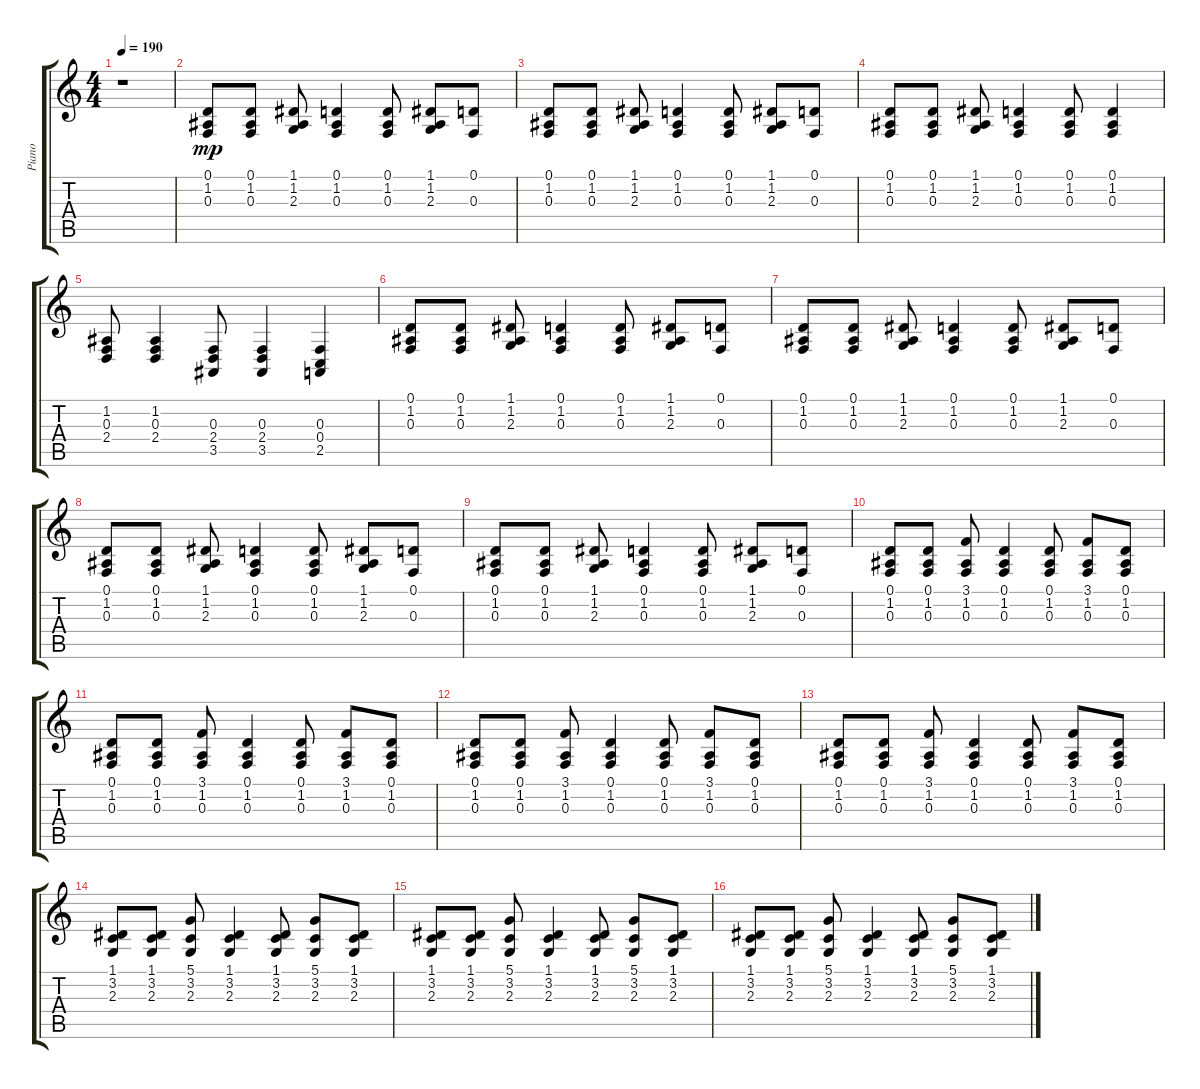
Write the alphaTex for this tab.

\track ("Piano" "Piano") {instrument brightacousticpiano}
\staff {score tabs}
\tuning (D4 A3 F3 C3 G2 D2) {hide}
\ts (4 4)
\tempo 190
\clef g2
\ks c
r.1{dy mp instrument brightacousticpiano} |
(0.1 1.2 0.3).8 (0.1 1.2 0.3).8 (1.1 1.2 2.3).8 (0.1 1.2 0.3).4 (0.1 1.2 0.3).8 (1.1 1.2 2.3).8 (0.1 0.3).8 |
(0.1 1.2 0.3).8 (0.1 1.2 0.3).8 (1.1 1.2 2.3).8 (0.1 1.2 0.3).4 (0.1 1.2 0.3).8 (1.1 1.2 2.3).8 (0.1 0.3).8 |
(0.1 1.2 0.3).8 (0.1 1.2 0.3).8 (1.1 1.2 2.3).8 (0.1 1.2 0.3).4 (0.1 1.2 0.3).8 (0.1 1.2 0.3).4 |
(1.2 0.3 2.4).8 (1.2 0.3 2.4).4 (0.3 2.4 3.5).8 (0.3 2.4 3.5).4 (0.3 0.4 2.5).4 |
(0.1 1.2 0.3).8 (0.1 1.2 0.3).8 (1.1 1.2 2.3).8 (0.1 1.2 0.3).4 (0.1 1.2 0.3).8 (1.1 1.2 2.3).8 (0.1 0.3).8 |
(0.1 1.2 0.3).8 (0.1 1.2 0.3).8 (1.1 1.2 2.3).8 (0.1 1.2 0.3).4 (0.1 1.2 0.3).8 (1.1 1.2 2.3).8 (0.1 0.3).8 |
(0.1 1.2 0.3).8 (0.1 1.2 0.3).8 (1.1 1.2 2.3).8 (0.1 1.2 0.3).4 (0.1 1.2 0.3).8 (1.1 1.2 2.3).8 (0.1 0.3).8 |
(0.1 1.2 0.3).8 (0.1 1.2 0.3).8 (1.1 1.2 2.3).8 (0.1 1.2 0.3).4 (0.1 1.2 0.3).8 (1.1 1.2 2.3).8 (0.1 0.3).8 |
(0.1 1.2 0.3).8 (0.1 1.2 0.3).8 (3.1 1.2 0.3).8 (0.1 1.2 0.3).4 (0.1 1.2 0.3).8 (3.1 1.2 0.3).8 (0.1 1.2 0.3).8 |
(0.1 1.2 0.3).8 (0.1 1.2 0.3).8 (3.1 1.2 0.3).8 (0.1 1.2 0.3).4 (0.1 1.2 0.3).8 (3.1 1.2 0.3).8 (0.1 1.2 0.3).8 |
(0.1 1.2 0.3).8 (0.1 1.2 0.3).8 (3.1 1.2 0.3).8 (0.1 1.2 0.3).4 (0.1 1.2 0.3).8 (3.1 1.2 0.3).8 (0.1 1.2 0.3).8 |
(0.1 1.2 0.3).8 (0.1 1.2 0.3).8 (3.1 1.2 0.3).8 (0.1 1.2 0.3).4 (0.1 1.2 0.3).8 (3.1 1.2 0.3).8 (0.1 1.2 0.3).8 |
(1.1 3.2 2.3).8 (1.1 3.2 2.3).8 (5.1 3.2 2.3).8 (1.1 3.2 2.3).4 (1.1 3.2 2.3).8 (5.1 3.2 2.3).8 (1.1 3.2 2.3).8 |
(1.1 3.2 2.3).8 (1.1 3.2 2.3).8 (5.1 3.2 2.3).8 (1.1 3.2 2.3).4 (1.1 3.2 2.3).8 (5.1 3.2 2.3).8 (1.1 3.2 2.3).8 |
(1.1 3.2 2.3).8 (1.1 3.2 2.3).8 (5.1 3.2 2.3).8 (1.1 3.2 2.3).4 (1.1 3.2 2.3).8 (5.1 3.2 2.3).8 (1.1 3.2 2.3).8
